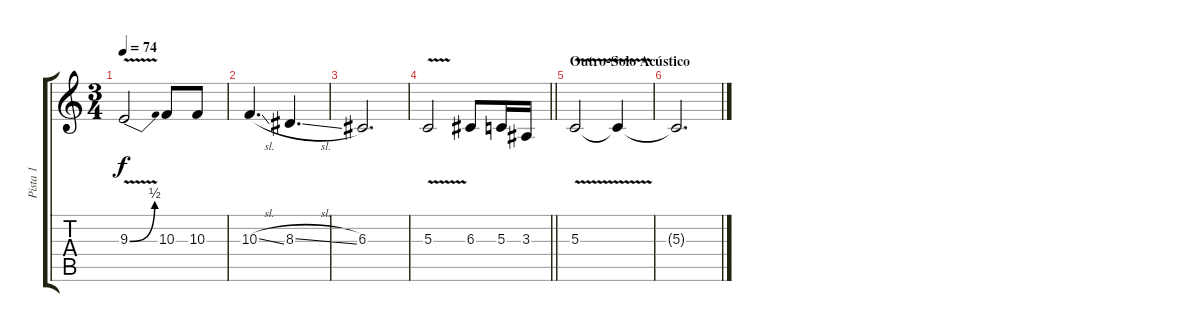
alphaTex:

\track ("Pista 1" "Pista 1") {instrument clarinet}
\staff {score tabs}
\tuning (E4 B3 G3 D3 A2 D2) {hide}
\ts (3 4)
\tempo 74
\clef g2
\ks c
9.3{be (bend 0 0 60 2) v}.2{dy f} 10.3.8 10.3.8 |
10.3{sl}.4{d} 8.3{sl}.4{d} |
6.3.2{d} |
\barLineRight lightlight
5.3{v}.2 6.3.8 5.3.16 3.3.16 |
\section ("" "Outro-Solo Acústico")
5.3{v}.2{volume 3} 5.3{t}.4 |
5.3{t}.2{d}
